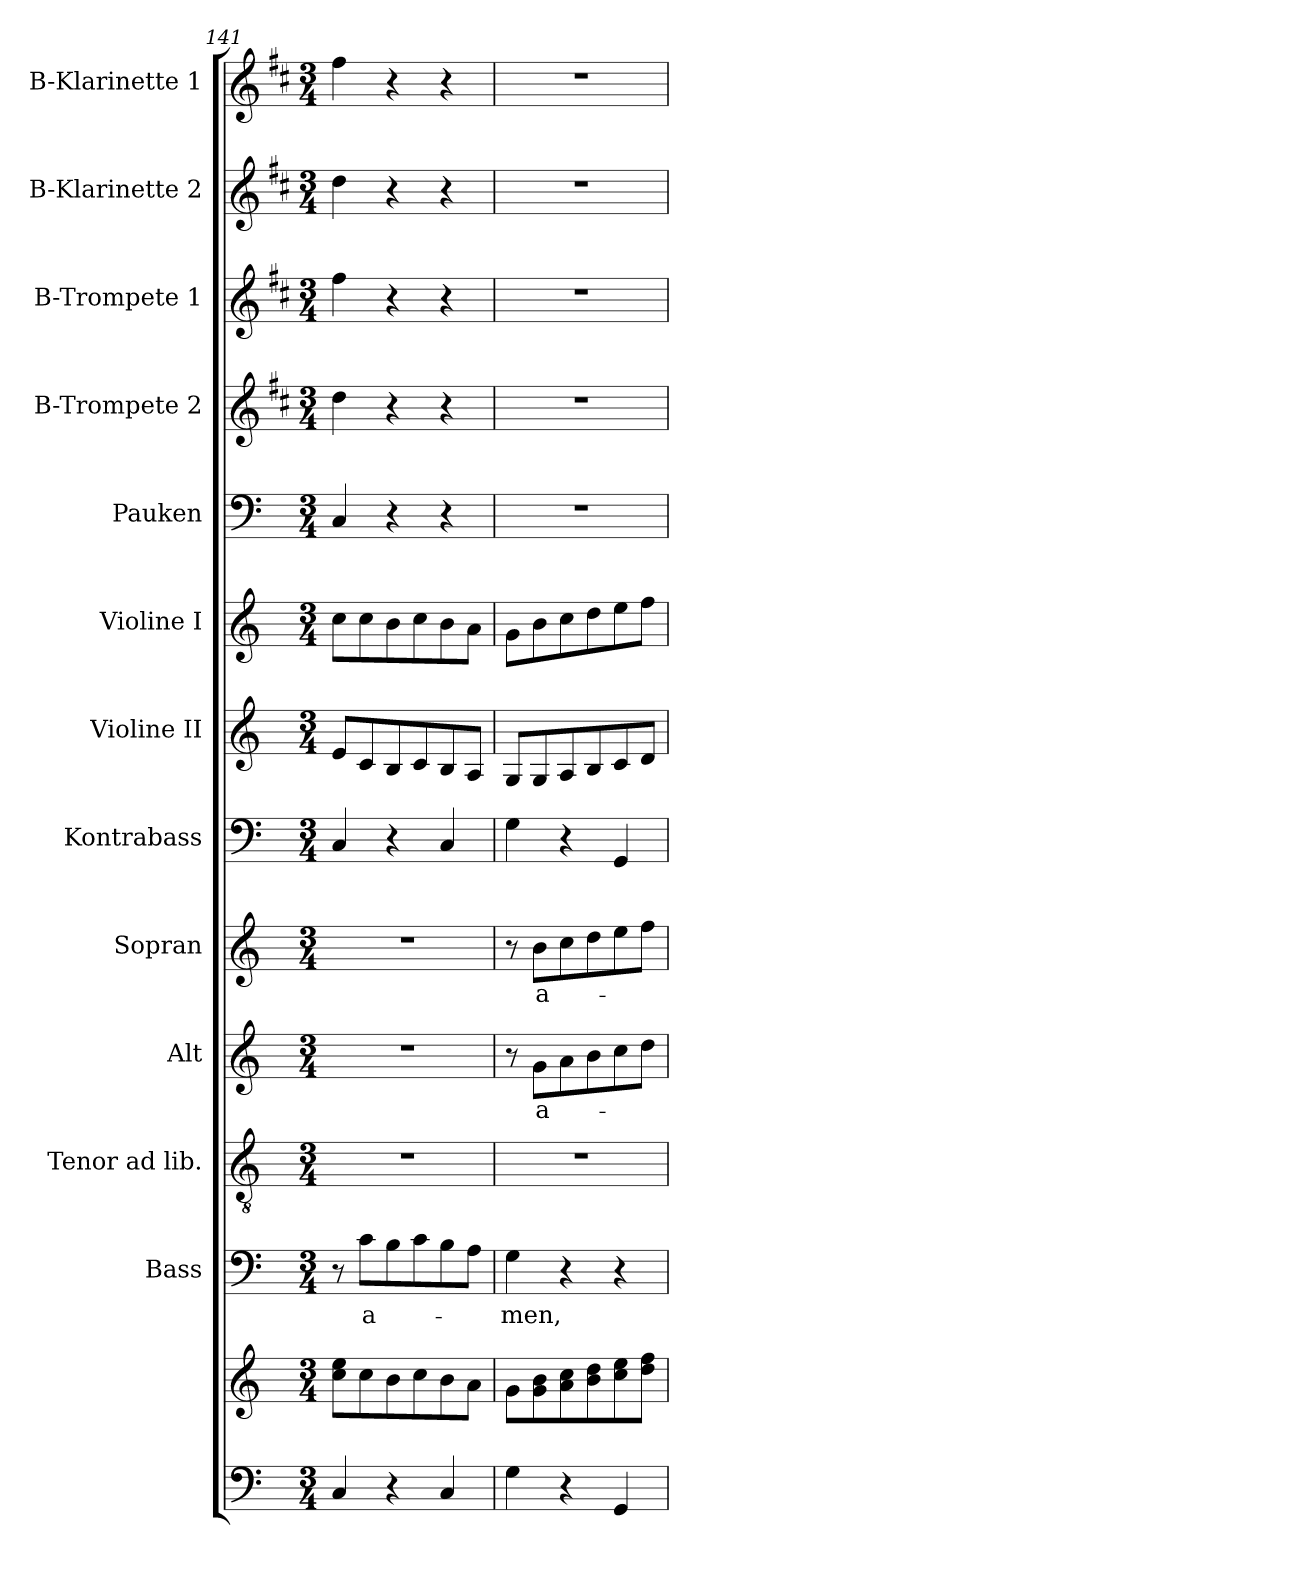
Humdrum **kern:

**kern	**kern	**kern	**text	**kern	**kern	**text	**kern	**text	**kern	**kern	**kern	**kern	**kern	**kern	**kern	**kern
*part13	*part13	*part12	*part12	*part11	*part10	*part10	*part9	*part9	*part8	*part7	*part6	*part5	*part4	*part3	*part2	*part1
*staff14	*staff13	*staff12	*staff12	*staff11	*staff10	*staff10	*staff9	*staff9	*staff8	*staff7	*staff6	*staff5	*staff4	*staff3	*staff2	*staff1
*	*	*I"Bass	*	*I"Tenor ad lib.	*I"Alt	*	*I"Sopran	*	*I"Kontrabass	*I"Violine II	*I"Violine I	*I"Pauken	*I"B-Trompete 2	*I"B-Trompete 1	*I"B-Klarinette 2	*I"B-Klarinette 1
*	*	*I'B.	*	*I'T.	*I'A.	*	*I'S.	*	*I'Kb.	*I'Vl. II	*I'Vl. I	*I'Pk.	*I'Trp. 2	*I'Trp. 1	*I'B Kl. 2	*I'B Kl. 1
*clefF4	*clefG2	*clefF4	*	*clefGv2	*clefG2	*	*clefG2	*	*clefF4	*clefG2	*clefG2	*clefF4	*clefG2	*clefG2	*clefG2	*clefG2
*	*	*	*	*	*	*	*	*	*ITrd7c12	*	*	*	*ITrd1c2	*ITrd1c2	*ITrd1c2	*ITrd1c2
*k[]	*k[]	*k[]	*	*k[]	*k[]	*	*k[]	*	*k[]	*k[]	*k[]	*k[]	*k[]	*k[]	*k[]	*k[]
*C:	*C:	*C:	*	*C:	*C:	*	*C:	*	*C:	*C:	*C:	*C:	*C:	*C:	*C:	*C:
*M3/4	*M3/4	*M3/4	*	*M3/4	*M3/4	*	*M3/4	*	*M3/4	*M3/4	*M3/4	*M3/4	*M3/4	*M3/4	*M3/4	*M3/4
=141	=141	=141	=141	=141	=141	=141	=141	=141	=141	=141	=141	=141	=141	=141	=141	=141
4C/	8cc\ 8ee\L	8r	.	2.r	2.r	.	2.r	.	4CC/	8e/L	8cc\L	4C/	4cc\	4ee\	4cc\	4ee\
!	!	!	!LO:LY:b	!	!	!	!	!	!	!	!	!	!	!	!	!
.	8cc\	8c\L	a-	.	.	.	.	.	.	8c/	8cc\	.	.	.	.	.
4r	8b\	8B\	.	.	.	.	.	.	4r	8B/	8b\	4r	4r	4r	4r	4r
.	8cc\	8c\	.	.	.	.	.	.	.	8c/	8cc\	.	.	.	.	.
4C/	8b\	8B\	.	.	.	.	.	.	4CC/	8B/	8b\	4r	4r	4r	4r	4r
.	8a\J	8A\J	.	.	.	.	.	.	.	8A/J	8a\J	.	.	.	.	.
=142	=142	=142	=142	=142	=142	=142	=142	=142	=142	=142	=142	=142	=142	=142	=142	=142
!	!	!	!LO:LY:b	!	!	!	!	!	!	!	!	!	!	!	!	!
4G\	8g\L	4G\	-men,	2.r	8r	.	8r	.	4GG\	8G/L	8g\L	2.r	2.r	2.r	2.r	2.r
!	!	!	!	!	!	!LO:LY:b	!	!LO:LY:b	!	!	!	!	!	!	!	!
.	8g\ 8b\	.	.	.	8g\L	a-	8b\L	a-	.	8G/	8b\	.	.	.	.	.
4r	8a\ 8cc\	4r	.	.	8a\	.	8cc\	.	4r	8A/	8cc\	.	.	.	.	.
.	8b\ 8dd\	.	.	.	8b\	.	8dd\	.	.	8B/	8dd\	.	.	.	.	.
4GG/	8cc\ 8ee\	4r	.	.	8cc\	.	8ee\	.	4GGG/	8c/	8ee\	.	.	.	.	.
.	8dd\ 8ff\J	.	.	.	8dd\J	.	8ff\J	.	.	8d/J	8ff\J	.	.	.	.	.
=	=	=	=	=	=	=	=	=	=	=	=	=	=	=	=	=
*-	*-	*-	*-	*-	*-	*-	*-	*-	*-	*-	*-	*-	*-	*-	*-	*-
